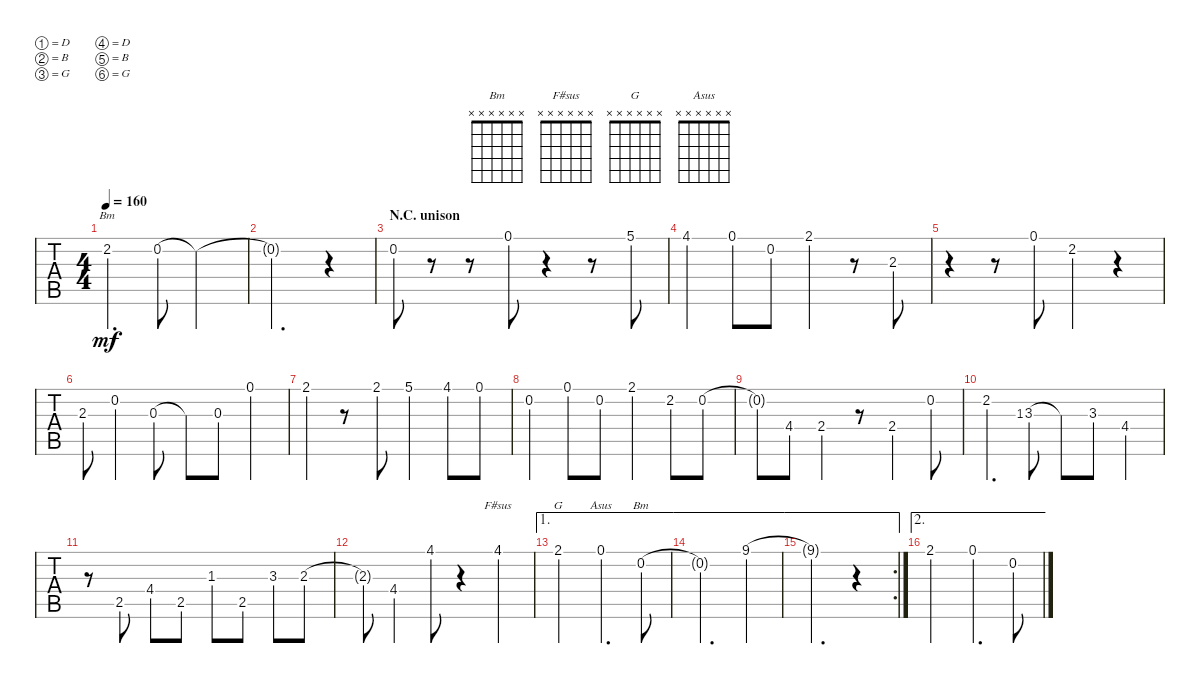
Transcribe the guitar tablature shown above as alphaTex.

\defaultSystemsLayout 4
\bracketExtendMode groupsimilarinstruments
\singleTrackTrackNamePolicy hidden
\multiTrackTrackNamePolicy hidden
\otherSystemsTrackNameOrientation horizontal
\track ("Dobro" "Dobro") {multiBarRest instrument acousticguitarsteel}
\staff {tabs}
\tuning (D4 B3 G3 D3 B2 G2)
\chord ("Bm" x x x x x x)
\chord ("F#sus" x x x x x x)
\chord ("G" x x x x x x)
\chord ("Asus" x x x x x x)
\ts (4 4)
\tempo 160
\clef g2
\ks d
2.2.4{d ch "Bm" dy mf} 0.2.8 0.2{t}.2 |
0.2{t}.2{d} r.4 |
\section ("" "N.C. unison")
0.2.8 r.8 r.8 0.1.8 r.4 r.8 5.1.8 |
4.1.4 0.1.8 0.2.8 2.1.4 r.8 2.3.8 |
r.4 r.8 0.1.8 2.2.4 r.4 |
2.3.8 0.2.4 0.3.8 0.3{t}.8 0.3.8 0.1.4 |
2.1.4 r.8 2.1.8 5.1.4 4.1.8 0.1.8 |
0.2.4 0.1.8 0.2.8 2.1.4 2.2.8 0.2.8 |
0.2{t}.8 4.4.8 2.4.4 r.8 2.4.4 0.2.8 |
2.2.4{d} 1.3.8{gr} 3.3.8 3.3{t}.8 3.3.8 4.4.4 |
r.8 2.5.8 4.4.8 2.5.8 1.3.8 2.5.8 3.3.8 2.3.8 |
\scale
0.170553 2.3{t}.8 4.4.4 4.1.8 r.4 4.1.4{ch "F#sus"} |
\ae 1
\scale
0.163417 2.1.2{ch "G"} 0.1.4{d ch "Asus"} 0.2.8{ch "Bm"} |
\ae 1
\scale
0.048336 0.2{t}.2{d} 9.1.4 |
\ae 1
\rc 2
\scale
0.104596 9.1{t}.2{d} r.4 |
\ae 2
\scale
0.106181 2.1.2 0.1.4{d} 0.2.8
